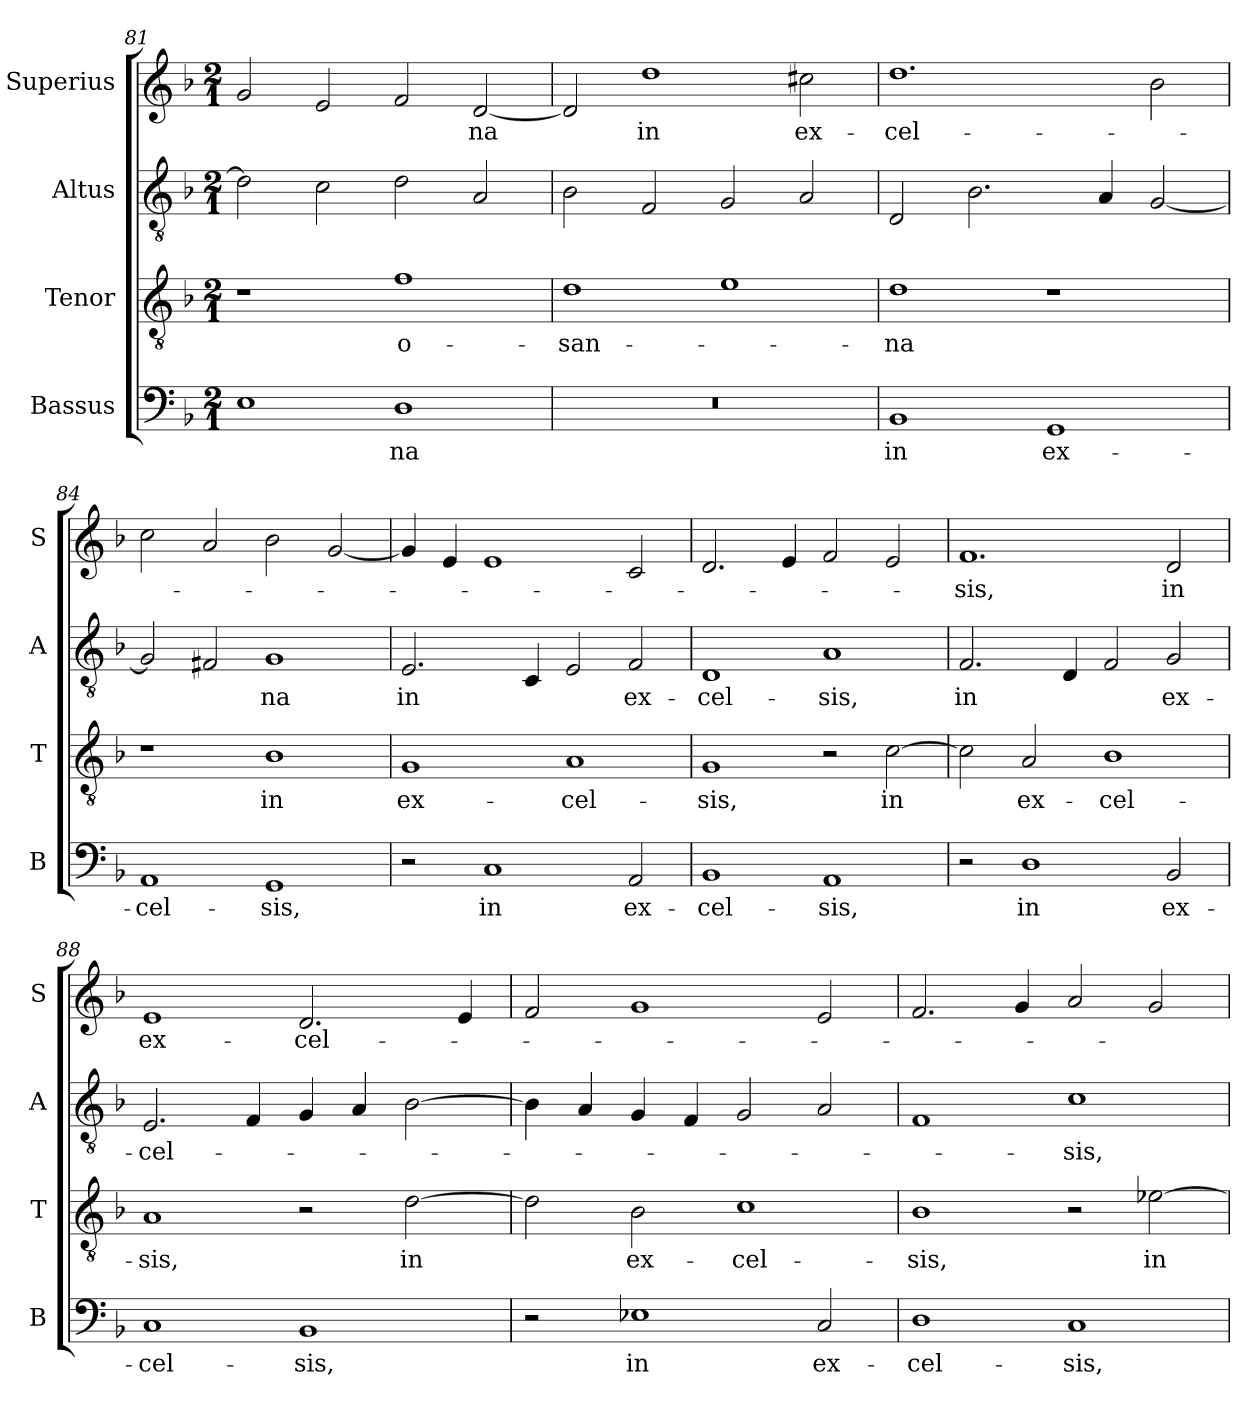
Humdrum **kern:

**kern	**text	**kern	**text	**kern	**text	**kern	**text
*part4	*part4	*part3	*part3	*part2	*part2	*part1	*part1
*staff4	*staff4	*staff3	*staff3	*staff2	*staff2	*staff1	*staff1
*I"Bassus	*	*I"Tenor	*	*I"Altus	*	*I"Superius	*
*I'B	*	*I'T	*	*I'A	*	*I'S	*
*clefF4	*	*clefGv2	*	*clefGv2	*	*clefG2	*
*k[b-]	*	*k[b-]	*	*k[b-]	*	*k[b-]	*
*M2/1	*	*M2/1	*	*M2/1	*	*M2/1	*
=81	=81	=81	=81	=81	=81	=81	=81
1E	.	1r	.	2d\]	.	2g/	.
.	.	.	.	2c\	.	2e/	.
1D	-na	1f	o-	2d\	.	2f/	.
.	.	.	.	2A/	.	[2d/	-na
=82	=82	=82	=82	=82	=82	=82	=82
0r	.	1d	-san-	2B-\	.	2d/]	.
.	.	.	.	2F/	.	1dd	in
.	.	1e	.	2G/	.	.	.
.	.	.	.	2A/	.	2cc#X\	ex-
=83	=83	=83	=83	=83	=83	=83	=83
1BB-	in	1d	-na	2D/	.	1.dd	-cel-
.	.	.	.	2.B-\	.	.	.
1GG	ex-	1r	.	.	.	.	.
.	.	.	.	4A/	.	.	.
.	.	.	.	[2G/	.	2b-\	.
=84	=84	=84	=84	=84	=84	=84	=84
1AA	-cel-	1r	.	2G/]	.	2cc\	.
.	.	.	.	2F#X/	.	2a/	.
1GG	-sis,	1B-	in	1G	-na	2b-\	.
.	.	.	.	.	.	[2g/	.
=85	=85	=85	=85	=85	=85	=85	=85
2r	.	1G	ex-	2.E/	in	4g/]	.
.	.	.	.	.	.	4e/	.
1C	in	.	.	.	.	1e	.
.	.	.	.	4C/	.	.	.
.	.	1A	-cel-	2E/	.	.	.
2AA/	ex-	.	.	2F/	ex-	2c/	.
=86	=86	=86	=86	=86	=86	=86	=86
1BB-	-cel-	1G	-sis,	1D	-cel-	2.d/	.
.	.	.	.	.	.	4e/	.
1AA	-sis,	2r	.	1A	-sis,	2f/	.
.	.	[2c\	in	.	.	2e/	.
=87	=87	=87	=87	=87	=87	=87	=87
2r	.	2c\]	.	2.F/	in	1.f	-sis,
1D	in	2A/	ex-	.	.	.	.
.	.	.	.	4D/	.	.	.
.	.	1B-	-cel-	2F/	.	.	.
2BB-/	ex-	.	.	2G/	ex-	2d/	in
=88	=88	=88	=88	=88	=88	=88	=88
1C	-cel-	1A	-sis,	2.E/	-cel-	1e	ex-
.	.	.	.	4F/	.	.	.
1BB-	-sis,	2r	.	4G/	.	2.d/	-cel-
.	.	.	.	4A/	.	.	.
.	.	[2d\	in	[2B-\	.	.	.
.	.	.	.	.	.	4e/	.
=89	=89	=89	=89	=89	=89	=89	=89
2r	.	2d\]	.	4B-\]	.	2f/	.
.	.	.	.	4A/	.	.	.
1E-X	in	2B-\	ex-	4G/	.	1g	.
.	.	.	.	4F/	.	.	.
.	.	1c	-cel-	2G/	.	.	.
2C/	ex-	.	.	2A/	.	2e/	.
=90	=90	=90	=90	=90	=90	=90	=90
1D	-cel-	1B-	-sis,	1F	.	2.f/	.
.	.	.	.	.	.	4g/	.
1C	-sis,	2r	.	1c	-sis,	2a/	.
.	.	[2e-X\	in	.	.	2g/	.
=	=	=	=	=	=	=	=
*-	*-	*-	*-	*-	*-	*-	*-
